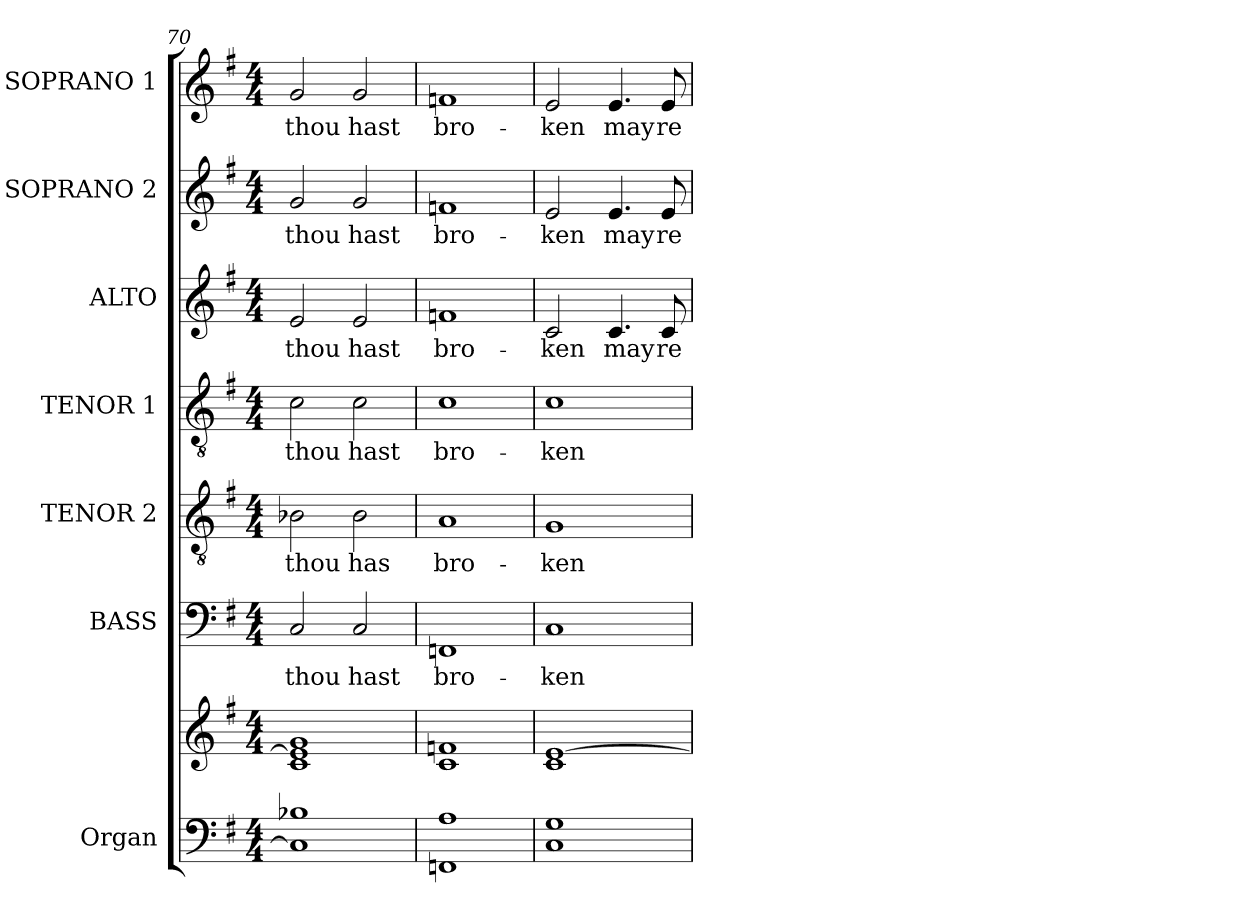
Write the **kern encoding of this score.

**kern	**kern	**kern	**text	**kern	**text	**kern	**text	**kern	**text	**kern	**text	**kern	**text
*part7	*part7	*part6	*part6	*part5	*part5	*part4	*part4	*part3	*part3	*part2	*part2	*part1	*part1
*staff8	*staff7	*staff6	*staff6	*staff5	*staff5	*staff4	*staff4	*staff3	*staff3	*staff2	*staff2	*staff1	*staff1
*I"Organ	*	*I"BASS	*	*I"TENOR 2	*	*I"TENOR 1	*	*I"ALTO	*	*I"SOPRANO 2	*	*I"SOPRANO 1	*
*I'Org.	*	*I'B.	*	*I'T2.	*	*I'T1.	*	*I'A.	*	*I'S2.	*	*I'S1.	*
*clefF4	*clefG2	*clefF4	*	*clefGv2	*	*clefGv2	*	*clefG2	*	*clefG2	*	*clefG2	*
*	*	*	*	*ITrd7c12	*	*ITrd7c12	*	*	*	*	*	*	*
*k[f#]	*k[f#]	*k[f#]	*	*k[f#]	*	*k[f#]	*	*k[f#]	*	*k[f#]	*	*k[f#]	*
*G:	*G:	*G:	*	*G:	*	*G:	*	*G:	*	*G:	*	*G:	*
*M4/4	*M4/4	*M4/4	*	*M4/4	*	*M4/4	*	*M4/4	*	*M4/4	*	*M4/4	*
=70	=70	=70	=70	=70	=70	=70	=70	=70	=70	=70	=70	=70	=70
*^	*^	*	*	*	*	*	*	*	*	*	*	*	*
!	!	!	!	!	!LO:LY:b:color=#000000	!	!	!	!	!	!	!	!	!	!
!	!	!	!	!	!	!	!LO:LY:b:color=#000000	!	!	!	!	!	!	!	!
!	!	!	!	!	!	!	!	!	!LO:LY:b:color=#000000	!	!	!	!	!	!
!	!	!	!	!	!	!	!	!	!	!	!LO:LY:b:color=#000000	!	!	!	!
!	!	!	!	!	!	!	!	!	!	!	!	!	!LO:LY:b:color=#000000	!	!
!	!	!	!	!	!	!	!	!	!	!	!	!	!	!	!LO:LY:b:color=#000000
1B-Xi	1Ci]	1gi	1ci 1ei]	2Ci/	thou	2BB-Xi\	thou	2Ci\	thou	2ei/	thou	2gi/	thou	2gi/	thou
!	!	!	!	!	!LO:LY:b:color=#000000	!	!	!	!	!	!	!	!	!	!
!	!	!	!	!	!	!	!LO:LY:b:color=#000000	!	!	!	!	!	!	!	!
!	!	!	!	!	!	!	!	!	!LO:LY:b:color=#000000	!	!	!	!	!	!
!	!	!	!	!	!	!	!	!	!	!	!LO:LY:b:color=#000000	!	!	!	!
!	!	!	!	!	!	!	!	!	!	!	!	!	!LO:LY:b:color=#000000	!	!
!	!	!	!	!	!	!	!	!	!	!	!	!	!	!	!LO:LY:b:color=#000000
.	.	.	.	2Ci/	hast	2BB-i\	has	2Ci\	hast	2ei/	hast	2gi/	hast	2gi/	hast
=71	=71	=71	=71	=71	=71	=71	=71	=71	=71	=71	=71	=71	=71	=71	=71
!	!	!	!	!	!LO:LY:b:color=#000000	!	!	!	!	!	!	!	!	!	!
!	!	!	!	!	!	!	!LO:LY:b:color=#000000	!	!	!	!	!	!	!	!
!	!	!	!	!	!	!	!	!	!LO:LY:b:color=#000000	!	!	!	!	!	!
!	!	!	!	!	!	!	!	!	!	!	!LO:LY:b:color=#000000	!	!	!	!
!	!	!	!	!	!	!	!	!	!	!	!	!	!LO:LY:b:color=#000000	!	!
!	!	!	!	!	!	!	!	!	!	!	!	!	!	!	!LO:LY:b:color=#000000
1Ai	1FFni	1fni	1ci	1FFni	bro-	1AAi	bro-	1Ci	bro-	1fni	bro-	1fni	bro-	1fni	bro-
=72	=72	=72	=72	=72	=72	=72	=72	=72	=72	=72	=72	=72	=72	=72	=72
!	!	!	!	!	!LO:LY:b:color=#000000	!	!	!	!	!	!	!	!	!	!
!	!	!	!	!	!	!	!LO:LY:b:color=#000000	!	!	!	!	!	!	!	!
!	!	!	!	!	!	!	!	!	!LO:LY:b:color=#000000	!	!	!	!	!	!
!	!	!	!	!	!	!	!	!	!	!	!LO:LY:b:color=#000000	!	!	!	!
!	!	!	!	!	!	!	!	!	!	!	!	!	!LO:LY:b:color=#000000	!	!
!	!	!	!	!	!	!	!	!	!	!	!	!	!	!	!LO:LY:b:color=#000000
1Gi	1Ci	[1ei	1ci	1Ci	-ken	1GGi	-ken	1Ci	-ken	2ci/	-ken	2ei/	-ken	2ei/	-ken
!	!	!	!	!	!	!	!	!	!	!	!LO:LY:b:color=#000000	!	!	!	!
!	!	!	!	!	!	!	!	!	!	!	!	!	!LO:LY:b:color=#000000	!	!
!	!	!	!	!	!	!	!	!	!	!	!	!	!	!	!LO:LY:b:color=#000000
.	.	.	.	.	.	.	.	.	.	4.ci/	may	4.ei/	may	4.ei/	may
!	!	!	!	!	!	!	!	!	!	!	!LO:LY:b:color=#000000	!	!	!	!
!	!	!	!	!	!	!	!	!	!	!	!	!	!LO:LY:b:color=#000000	!	!
!	!	!	!	!	!	!	!	!	!	!	!	!	!	!	!LO:LY:b:color=#000000
.	.	.	.	.	.	.	.	.	.	8ci/	re-	8ei/	re-	8ei/	re-
*v	*v	*	*	*	*	*	*	*	*	*	*	*	*	*	*
*	*v	*v	*	*	*	*	*	*	*	*	*	*	*	*
=	=	=	=	=	=	=	=	=	=	=	=	=	=
*-	*-	*-	*-	*-	*-	*-	*-	*-	*-	*-	*-	*-	*-
